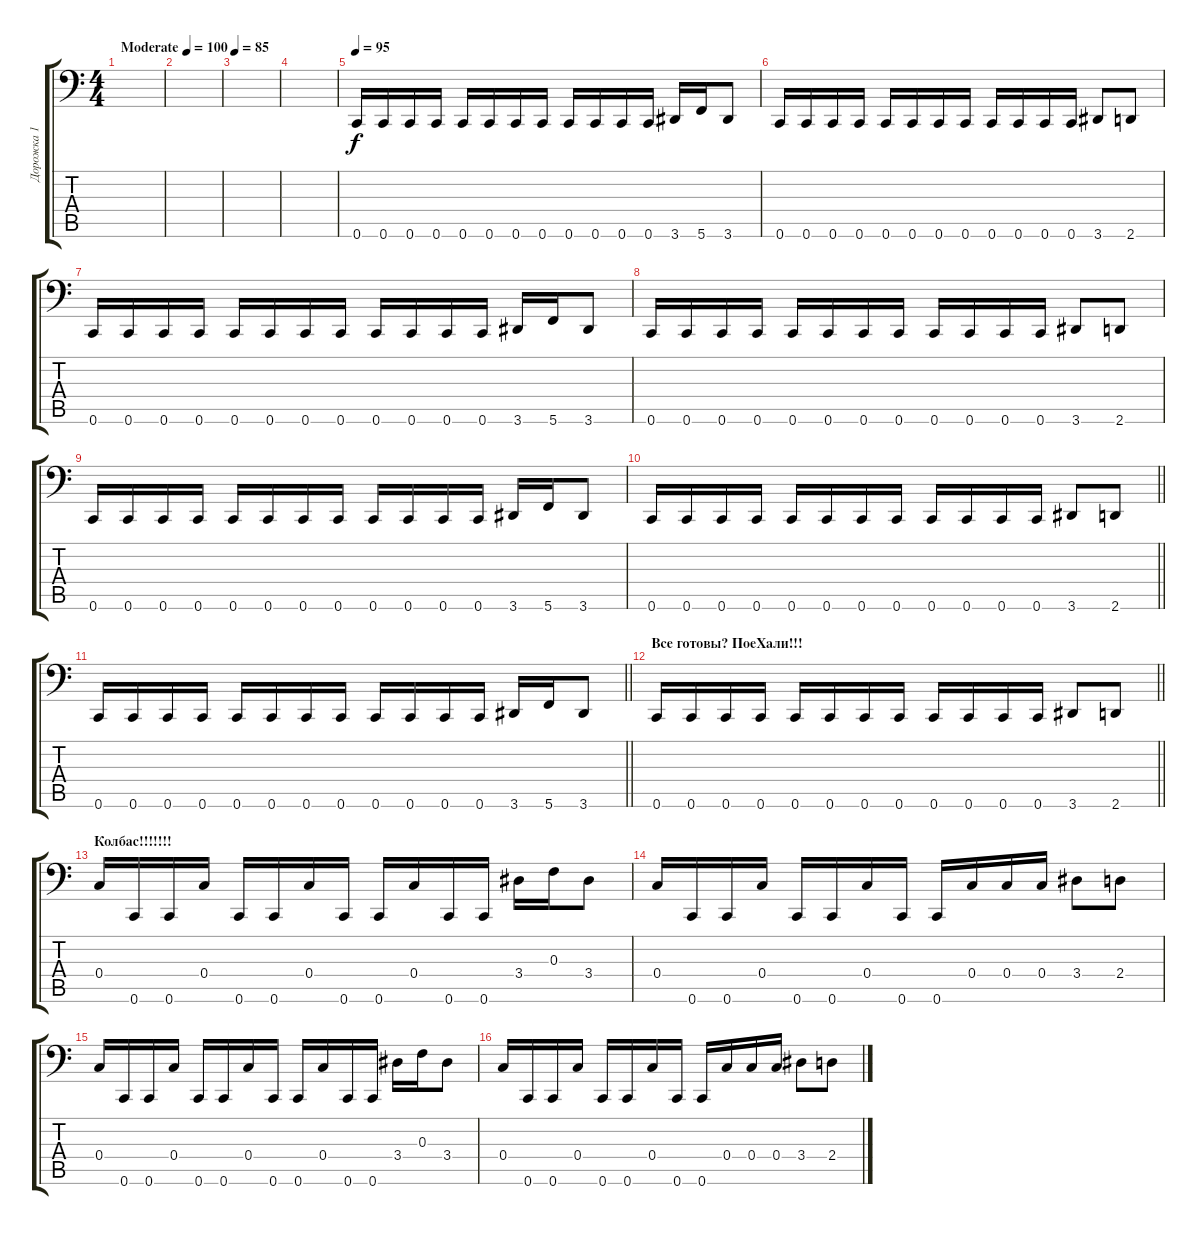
\track ("Дорожка 1" "Дорожка 1") {instrument synthbass2}
\staff {score tabs}
\tuning (D3 A2 F2 C2 G1 C1) {hide}
\ts (4 4)
\tempo (100 "Moderate")
\tempo 85
\tempo (100 "Moderate")
\clef f4
\ks c
|
|
\tempo 85
|
|
\tempo 95
0.6.16 0.6.16 0.6.16 0.6.16 0.6.16 0.6.16 0.6.16 0.6.16 0.6.16 0.6.16 0.6.16 0.6.16 3.6.16 5.6.16 3.6.8 |
0.6.16 0.6.16 0.6.16 0.6.16 0.6.16 0.6.16 0.6.16 0.6.16 0.6.16 0.6.16 0.6.16 0.6.16 3.6.8 2.6.8 |
0.6.16 0.6.16 0.6.16 0.6.16 0.6.16 0.6.16 0.6.16 0.6.16 0.6.16 0.6.16 0.6.16 0.6.16 3.6.16 5.6.16 3.6.8 |
0.6.16 0.6.16 0.6.16 0.6.16 0.6.16 0.6.16 0.6.16 0.6.16 0.6.16 0.6.16 0.6.16 0.6.16 3.6.8 2.6.8 |
0.6.16 0.6.16 0.6.16 0.6.16 0.6.16 0.6.16 0.6.16 0.6.16 0.6.16 0.6.16 0.6.16 0.6.16 3.6.16 5.6.16 3.6.8 |
\barLineRight lightlight
0.6.16 0.6.16 0.6.16 0.6.16 0.6.16 0.6.16 0.6.16 0.6.16 0.6.16 0.6.16 0.6.16 0.6.16 3.6.8 2.6.8 |
\barLineRight lightlight
0.6.16 0.6.16 0.6.16 0.6.16 0.6.16 0.6.16 0.6.16 0.6.16 0.6.16 0.6.16 0.6.16 0.6.16 3.6.16 5.6.16 3.6.8 |
\section ("" "Все готовы? ПоеХали!!!")
\barLineRight lightlight
0.6.16 0.6.16 0.6.16 0.6.16 0.6.16 0.6.16 0.6.16 0.6.16 0.6.16 0.6.16 0.6.16 0.6.16 3.6.8 2.6.8 |
\section ("" "Колбас!!!!!!!")
0.4.16{volume 14 instrument electricbassfinger} 0.6.16 0.6.16 0.4.16 0.6.16 0.6.16 0.4.16 0.6.16 0.6.16 0.4.16 0.6.16 0.6.16 3.4.16 0.3.16 3.4.8 |
0.4.16 0.6.16 0.6.16 0.4.16 0.6.16 0.6.16 0.4.16 0.6.16 0.6.16 0.4.16 0.4.16 0.4.16 3.4.8 2.4.8 |
0.4.16 0.6.16 0.6.16 0.4.16 0.6.16 0.6.16 0.4.16 0.6.16 0.6.16 0.4.16 0.6.16 0.6.16 3.4.16 0.3.16 3.4.8 |
0.4.16 0.6.16 0.6.16 0.4.16 0.6.16 0.6.16 0.4.16 0.6.16 0.6.16 0.4.16 0.4.16 0.4.16 3.4.8 2.4.8
